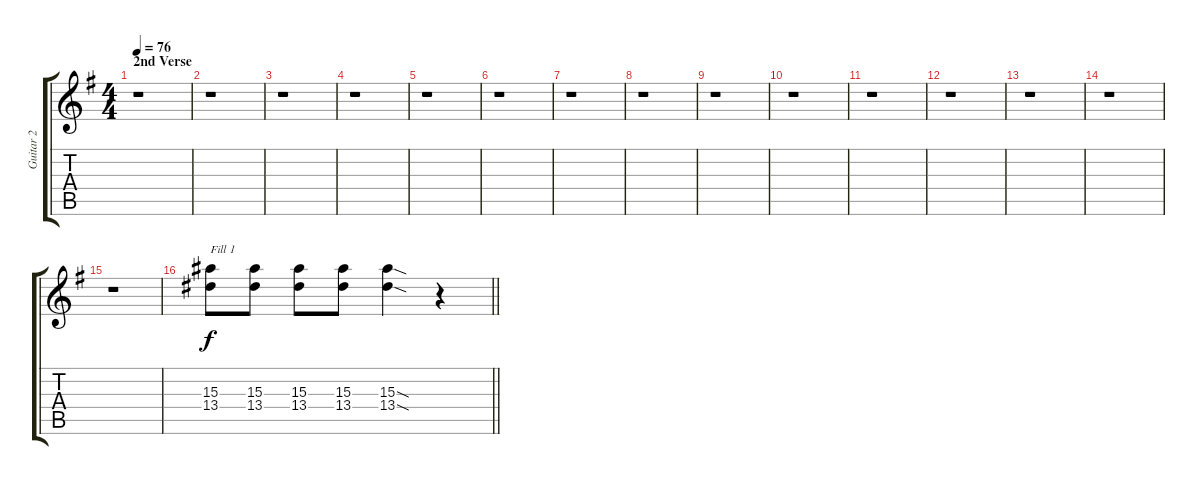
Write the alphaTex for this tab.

\track ("Guitar 2" "Guitar 2") {instrument distortionguitar}
\staff {score tabs}
\tuning (E4 B3 G3 D3 A2 E2) {hide}
\ts (4 4)
\section ("" "2nd Verse")
\tempo 76
\clef g2
\ks eminor
r.1{dy f} |
r.1 |
r.1 |
r.1 |
r.1 |
r.1 |
r.1 |
r.1 |
r.1 |
r.1 |
r.1 |
r.1 |
r.1 |
r.1 |
r.1 |
\barLineRight lightlight
(15.3 13.4).8{txt "Fill 1"} (15.3 13.4).8 (15.3 13.4).8 (15.3 13.4).8 (15.3{sod} 13.4{sod}).4 r.4
